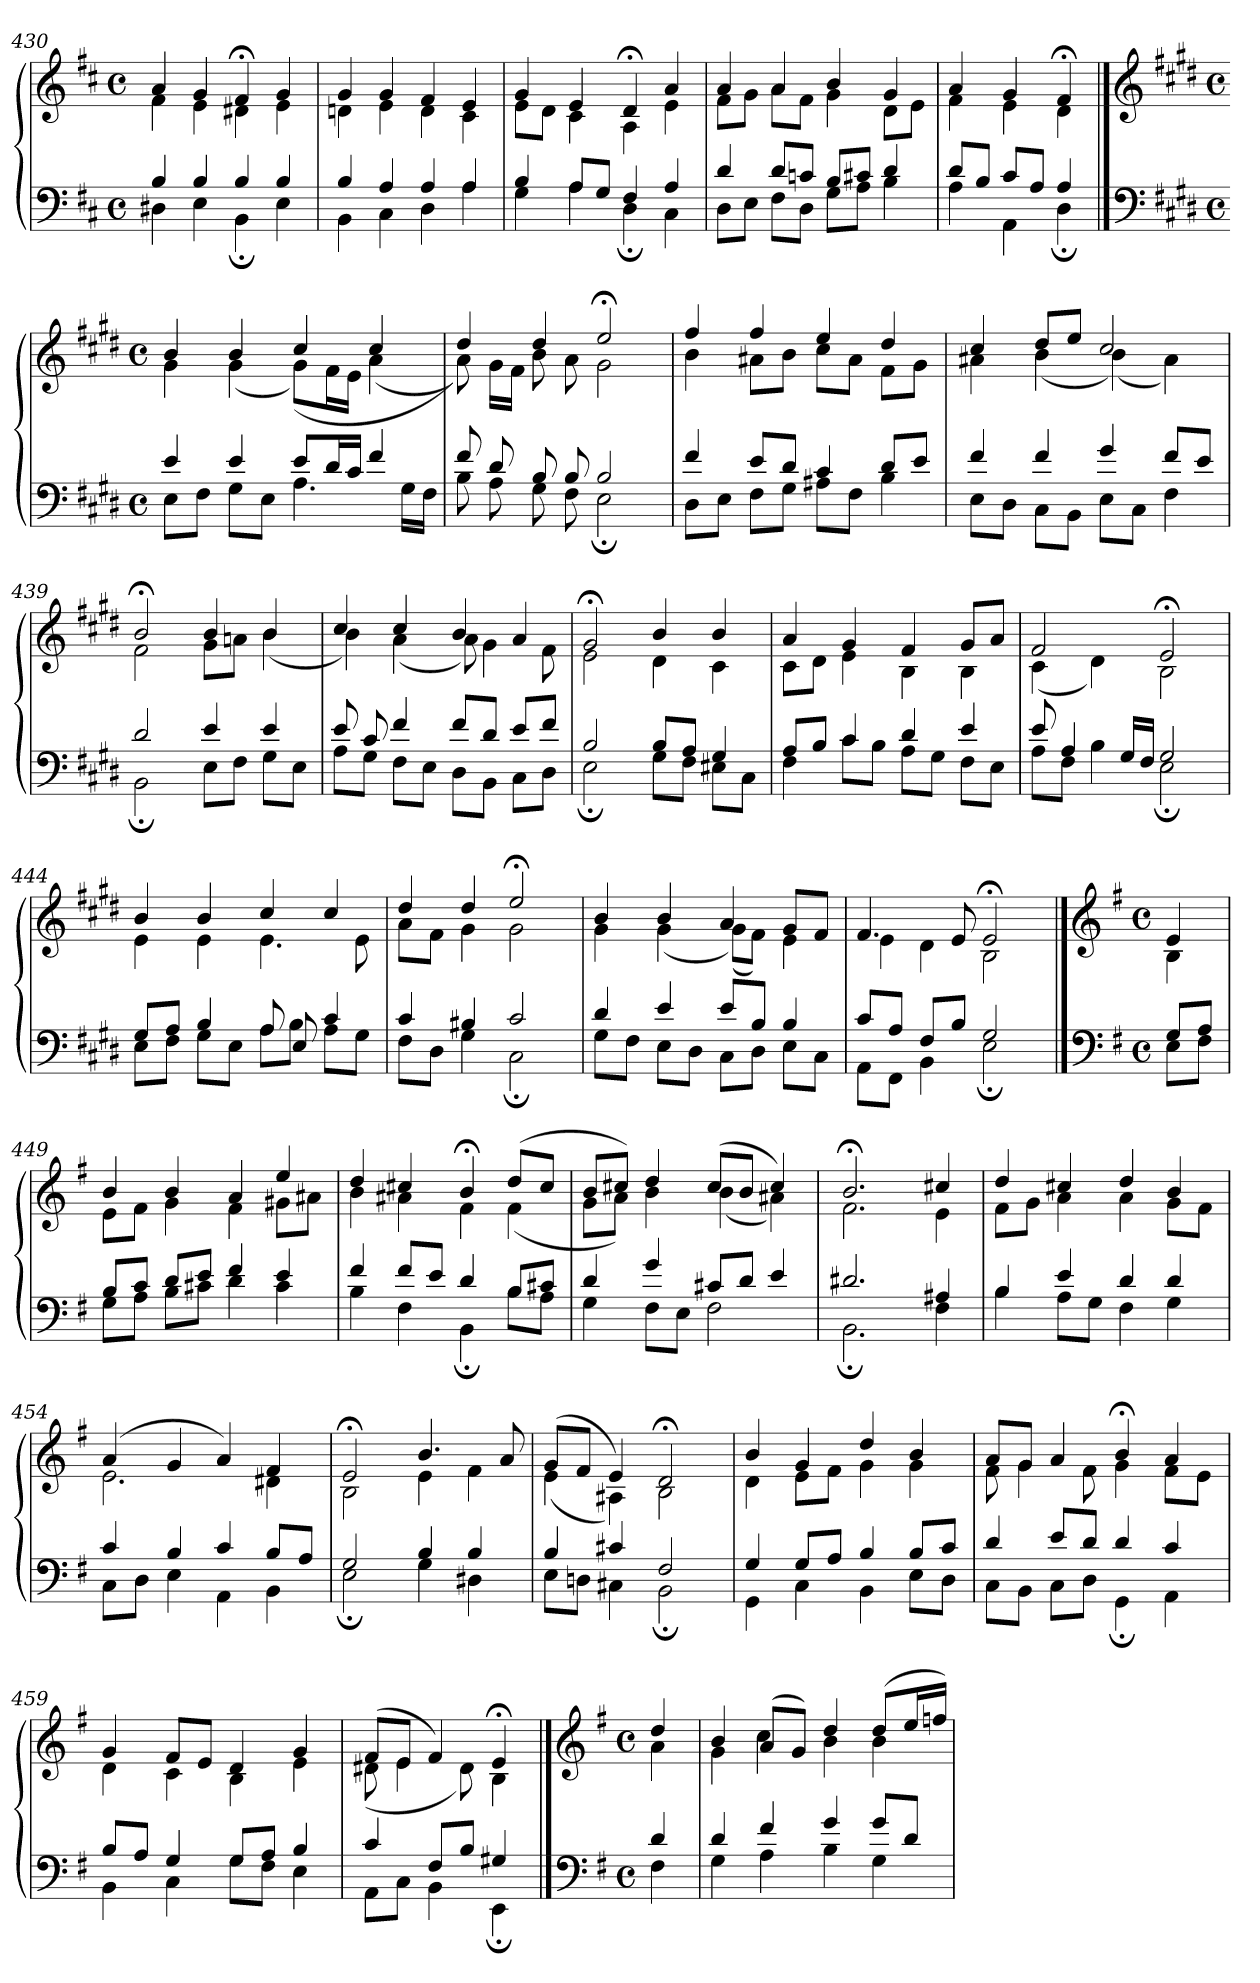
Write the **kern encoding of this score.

**kern	**kern
*part1	*part1
*staff2	*staff1
*clefF4	*clefG2
*k[f#c#]	*k[f#c#]
*M4/4	*M4/4
*met(c)	*met(c)
=430	=430
*^	*^
4B/	4D#X\	4a/	4f#\
4B/	4E\	4g/	4e\
4B/	4BB;\	4f#;</	4d#X\
4B/	4E\	4g/	4e\
=431	=431	=431	=431
4B/	4BB\	4g/	4dn\
4A/	4C#\	4g/	4e\
4A/	4D\	4f#/	4d\
4A/	4A\	4e/	4c#\
=432	=432	=432	=432
4B/	4G\	4g/	8e\L
.	.	.	8d\J
8A/L	4A\	4e/	4c#\
8G/J	.	.	.
4F#/	4D;\	4d;</	4A\
4A/	4C#\	4a/	4e\
=433	=433	=433	=433
4d/	8D\L	4a/	8f#\L
.	8E\J	.	8g\J
8d/L	8F#\L	4a/	8a\L
8cn/J	8D\J	.	8f#\J
8B/L	8G\L	4b/	4g\
8c#X/J	8A\J	.	.
4d/	4B\	4g/	8d\L
.	.	.	8e\J
=434	=434	=434	=434
8d/L	4A\	4a/	4f#\
8B/J	.	.	.
8c#/L	4AA\	4g/	4e\
8A/J	.	.	.
4A/	4D;\	4f#;</	4d\
!!LO:LB:g=z	!!
==435	==435	==435	==435
*clefF4	*	*clefG2	*
*k[f#c#g#d#]	*	*k[f#c#g#d#]	*
*M4/4	*	*M4/4	*
*met(c)	*	*met(c)	*
4e/	8E\L	4b/	4g#\
.	8F#\J	.	.
4e/	8G#\L	4b/	(4g#\
.	8E\J	.	.
8e/L	4.A\	4cc#/	(8g#\L)
16d#/L	.	.	16f#\L
16c#/JJ	.	.	16e\JJ
4f#/	.	4cc#/	(4a\
.	16G#\LL	.	.
.	16F#\JJ	.	.
=436	=436	=436	=436
8f#/	8B\	4dd#/	8a\))
8d#/	8A\	.	16g#\LL
.	.	.	16f#\JJ
8B/	8G#\	4dd#/	8b\
8B/	8F#\	.	8a\
2B/	2E;\	2ee;</	2g#\
=437	=437	=437	=437
4f#/	8D#\L	4ff#/	4b\
.	8E\J	.	.
8e/L	8F#\L	4ff#/	8a#X\L
8d#/J	8G#\J	.	8b\J
4c#/	8A#X\L	4ee/	8cc#\L
.	8F#\J	.	8a#\J
8d#/L	4B\	4dd#/	8f#\L
8e/J	.	.	8g#\J
=438	=438	=438	=438
4f#/	8E\L	4cc#/	4a#X\
.	8D#\J	.	.
4f#/	8C#\L	8dd#/L	(4b\
.	8BB\J	8ee/J	.
4g#/	8E\L	2cc#/	(4b\)
.	8C#\J	.	.
8f#/L	4F#\	.	4a#\)
8e/J	.	.	.
!!LO:LB:g=z	!!
=439	=439	=439	=439
2d#/	2BB;\	2b;</	2f#\
4e/	8E\L	4b/	8g#\L
.	8F#\J	.	8an\J
4e/	8G#\L	4b/	(4b\
.	8E\J	.	.
=440	=440	=440	=440
8e/	8A\L	4cc#/	4b\)
8c#/	8G#\J	.	.
4f#/	8F#\L	4cc#/	(4a\
.	8E\J	.	.
8f#/L	8D#\L	4b/	8a\)
8d#/J	8BB\J	.	4g#\
8e/L	8C#\L	4a/	.
8f#/J	8D#\J	.	8f#\
=441	=441	=441	=441
2B/	2E;\	2g#;</	2e\
8B/L	8G#\L	4b/	4d#\
8A/J	8F#\J	.	.
4G#/	8E#X\L	4b/	4c#\
.	8C#\J	.	.
=442	=442	=442	=442
8A/L	4F#\	4a/	8c#\L
8B/J	.	.	8d#\J
4c#/	8c#\L	4g#/	4e\
.	8B\J	.	.
4d#/	8A\L	4f#/	4B\
.	8G#\J	.	.
4e/	8F#\L	8g#/L	4B\
.	8E\J	8a/J	.
=443	=443	=443	=443
8e/	8A\L	2f#/	(4c#\
4A/	8F#\J	.	.
.	4B\	.	4d#\)
16G#/LL	.	.	.
16F#/JJ	.	.	.
2G#/	2E;\	2e;</	2B\
!!LO:LB:g=z	!!
=444	=444	=444	=444
8G#/L	8E\L	4b/	4e\
8A/J	8F#\J	.	.
4B/	8G#\L	4b/	4e\
.	8E\J	.	.
8A/	8A\L	4cc#/	4.e\
8E/	8B\J	.	.
4c#/	8A\L	4cc#/	.
.	8G#\J	.	8e\
=445	=445	=445	=445
4c#/	8F#\L	4dd#/	8a\L
.	8D#\J	.	8f#\J
4B#X/	4G#\	4dd#/	4g#\
2c#/	2C#;\	2ee;</	2g#\
=446	=446	=446	=446
4d#/	8G#\L	4b/	4g#\
.	8F#\J	.	.
4e/	8E\L	4b/	(4g#\
.	8D#\J	.	.
8e/L	8C#\L	4a/	(8g#\L)
8B/J	8D#\J	.	8f#\J)
4B/	8E\L	8g#/L	4e\
.	8C#\J	8f#/J	.
=447	=447	=447	=447
8c#/L	8AA\L	4.f#/	4e\
8A/J	8FF#\J	.	.
8F#/L	4BB\	.	4d#\
8B/J	.	8e/	.
2G#/	2E;\	2e;</	2B\
!!LO:PB:g=z	!!
==448	==448	==448	==448
*clefF4	*	*clefG2	*
*k[f#]	*	*k[f#]	*
*M4/4	*	*M4/4	*
*met(c)	*	*met(c)	*
8G/L	8E\L	4e/	4B\
8A/J	8F#\J	.	.
=449	=449	=449	=449
8B/L	8G\L	4b/	8e\L
8c/J	8A\J	.	8f#\J
8d/L	8B\L	4b/	4g\
8e/J	8c#X\J	.	.
4f#/	4d\	4a/	4f#\
4e/	4c#\	4ee/	8g#X\L
.	.	.	8a#X\J
=450	=450	=450	=450
4f#/	4B\	4dd/	4b\
8f#/L	4F#\	4cc#X/	4a#X\
8e/J	.	.	.
4d/	4BB;\	4b;</	4f#\
8B/L	8B\L	(8dd/L	(4f#\
8c#X/J	8A\J	8cc#/J	.
=451	=451	=451	=451
4d/	4G\	8b/L	8g\L
.	.	8cc#X/J)	8a\J)
4g/	8F#\L	4dd/	4b\
.	8E\J	.	.
8c#X/L	2F#\	(8cc#/L	(4b\
8d/J	.	8b/J	.
4e/	.	4cc#/)	4a#X\)
=452	=452	=452	=452
2.d#X/	2.BB;\	2.b;</	2.f#\
4A#X/	4F#\	4cc#X/	4e\
!!LO:LB:g=z	!!
=453	=453	=453	=453
4B/	4B\	4dd/	8f#\L
.	.	.	8g\J
4e/	8A\L	4cc#X/	4a\
.	8G\J	.	.
4d/	4F#\	4dd/	4a\
4d/	4G\	4b/	8g\L
.	.	.	8f#\J
=454	=454	=454	=454
4c/	8C\L	(4a/	2.e\
.	8D\J	.	.
4B/	4E\	4g/	.
4c/	4AA\	4a/)	.
8B/L	4BB\	4f#/	4d#X\
8A/J	.	.	.
=455	=455	=455	=455
2G/	2E;\	2e;</	2B\
4B/	4G\	4.b/	4e\
4B/	4D#X\	.	4f#\
.	.	8a/	.
=456	=456	=456	=456
4B/	8E\L	(8g/L	(4e\
.	8Dn\J	8f#/J	.
4c#X/	4C#X\	4e/)	4A#X\)
2F#/	2BB;\	2d;</	2B\
!!LO:LB:g=z	!!
=457	=457	=457	=457
4G/	4GG\	4b/	4d\
8G/L	4C\	4g/	8e\L
8A/J	.	.	8f#\J
4B/	4BB\	4dd/	4g\
8B/L	8E\L	4b/	4g\
8c/J	8D\J	.	.
=458	=458	=458	=458
4d/	8C\L	8a/L	8f#\
.	8BB\J	8g/J	4g\
8e/L	8C\L	4a/	.
8d/J	8D\J	.	8f#\
4d/	4GG;\	4b;</	4g\
4c/	4AA\	4a/	8f#\L
.	.	.	8e\J
=459	=459	=459	=459
8B/L	4BB\	4g/	4d\
8A/J	.	.	.
4G/	4C\	8f#/L	4c\
.	.	8e/J	.
8G/L	8G\L	4d/	4B\
8A/J	8F#\J	.	.
4B/	4E\	4g/	4e\
=460	=460	=460	=460
4c/	8AA\L	(8f#/L	(8d#X\
.	8C\J	8e/J	4e\
8F#/L	4BB\	4f#/)	.
8B/J	.	.	8d#\)
4G#X/	4EE;\	4e;</	4B\
!!LO:LB:g=z	!!
==461	==461	==461	==461
*clefF4	*	*clefG2	*
*k[f#]	*	*k[f#]	*
*M4/4	*	*M4/4	*
*met(c)	*	*met(c)	*
4d/	4F#\	4dd/	4a\
=462	=462	=462	=462
4d/	4G\	4b/	4g\
4f#/	4A\	(8a/L	4cc\
.	.	8g/J)	.
4g/	4B\	4dd/	4b\
8g/L	4G\	(8dd/L	4b\
8d/J	.	16ee/L	.
.	.	16ffn/JJ)	.
*v	*v	*	*
*	*v	*v
=	=
*-	*-
